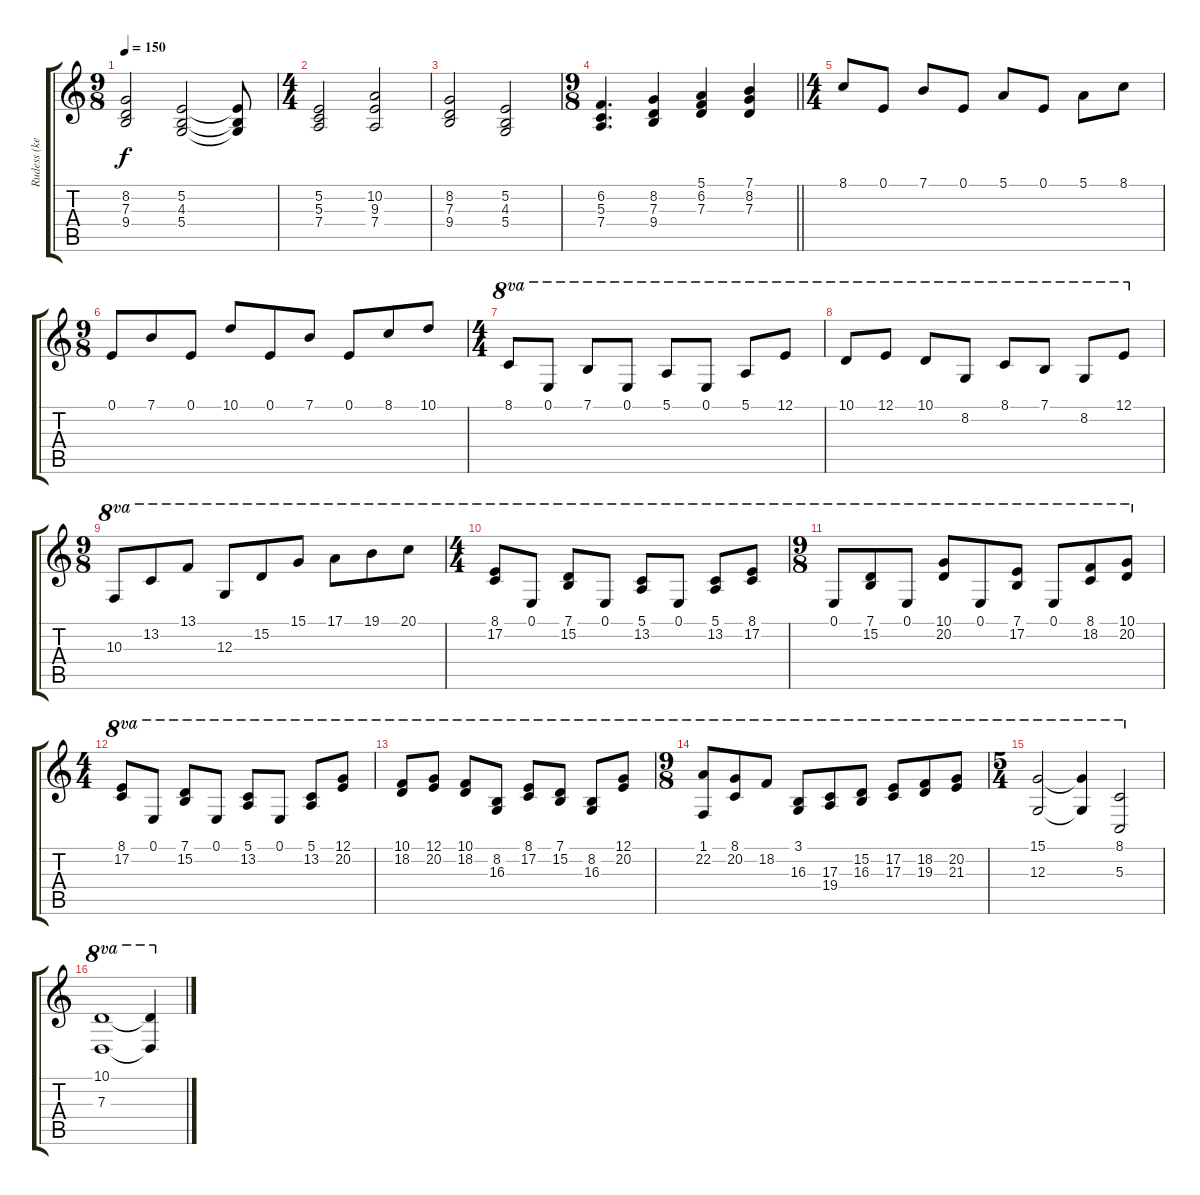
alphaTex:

\track ("Rudess (keyboard)" "Rudess (ke") {instrument stringensemble1}
\staff {score tabs}
\tuning (E4 B3 G3 D3 A2 E2) {hide}
\ts (9 8)
\tempo 150
\clef g2
\ks aminor
(8.2 7.3 9.4).2{dy f} (5.2 4.3 5.4).2 (5.2{t} 4.3{t} 5.4{t}).8 |
\ts (4 4)
(5.2 5.3 7.4).2 (10.2 9.3 7.4).2 |
(8.2 7.3 9.4).2 (5.2 4.3 5.4).2 |
\ts (9 8)
\barLineRight lightlight
(6.2 5.3 7.4).4{d} (8.2 7.3 9.4).4 (5.1 6.2 7.3).4 (7.1 8.2 7.3).4 |
\ts (4 4)
8.1.8{instrument lead2sawtooth} 0.1.8 7.1.8 0.1.8 5.1.8 0.1.8 5.1.8 8.1.8 |
\ts (9 8)
0.1.8 7.1.8 0.1.8 10.1.8 0.1.8 7.1.8 0.1.8 8.1.8 10.1.8 |
\ts (4 4)
8.1.8{ot 8va} 0.1.8{ot 8va} 7.1.8{ot 8va} 0.1.8{ot 8va} 5.1.8{ot 8va} 0.1.8{ot 8va} 5.1.8{ot 8va} 12.1.8{ot 8va} |
10.1.8{ot 8va} 12.1.8{ot 8va} 10.1.8{ot 8va} 8.2.8{ot 8va} 8.1.8{ot 8va} 7.1.8{ot 8va} 8.2.8{ot 8va} 12.1.8{ot 8va} |
\ts (9 8)
10.3.8{ot 8va} 13.2.8{ot 8va} 13.1.8{ot 8va} 12.3.8{ot 8va} 15.2.8{ot 8va} 15.1.8{ot 8va} 17.1.8{ot 8va} 19.1.8{ot 8va} 20.1.8{ot 8va} |
\ts (4 4)
(8.1 17.2).8{ot 8va} 0.1.8{ot 8va} (7.1 15.2).8{ot 8va} 0.1.8{ot 8va} (5.1 13.2).8{ot 8va} 0.1.8{ot 8va} (5.1 13.2).8{ot 8va} (8.1 17.2).8{ot 8va} |
\ts (9 8)
0.1.8{ot 8va} (7.1 15.2).8{ot 8va} 0.1.8{ot 8va} (10.1 20.2).8{ot 8va} 0.1.8{ot 8va} (7.1 17.2).8{ot 8va} 0.1.8{ot 8va} (8.1 18.2).8{ot 8va} (10.1 20.2).8{ot 8va} |
\ts (4 4)
(8.1 17.2).8{ot 8va} 0.1.8{ot 8va} (7.1 15.2).8{ot 8va} 0.1.8{ot 8va} (5.1 13.2).8{ot 8va} 0.1.8{ot 8va} (5.1 13.2).8{ot 8va} (12.1 20.2).8{ot 8va} |
(10.1 18.2).8{ot 8va} (12.1 20.2).8{ot 8va} (10.1 18.2).8{ot 8va} (8.2 16.3).8{ot 8va} (8.1 17.2).8{ot 8va} (7.1 15.2).8{ot 8va} (8.2 16.3).8{ot 8va} (12.1 20.2).8{ot 8va} |
\ts (9 8)
(1.1 22.2).8{ot 8va} (8.1 20.2).8{ot 8va} 18.2.8{ot 8va} (3.1 16.3).8{ot 8va} (17.3 19.4).8{ot 8va} (15.2 16.3).8{ot 8va} (17.2 17.3).8{ot 8va} (18.2 19.3).8{ot 8va} (20.2 21.3).8{ot 8va} |
\ts (5 4)
(15.1 12.3).2{ot 8va volume 12 balance 8 instrument stringensemble1} (15.1{t} 12.3{t}).4{ot 8va} (8.1 5.3).2{ot 8va} |
(10.1 7.3).1{ot 8va} (10.1{t} 7.3{t}).4{ot 8va}
